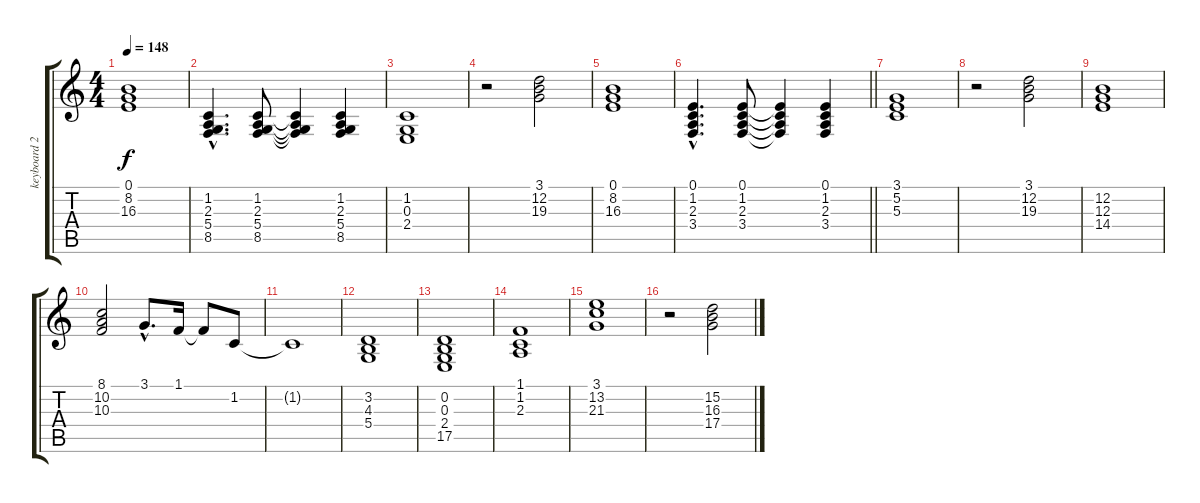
\track ("keyboard 2" "keyboard 2") {instrument acousticgrandpiano}
\staff {score tabs}
\tuning (E4 B3 G3 D3 A2 E2) {hide}
\ts (4 4)
\tempo 148
\clef g2
\ks c
(0.1 8.2 16.3).1{dy f} |
(1.2{hac} 2.3{hac} 5.4{hac} 8.5{hac}).4{d} (1.2 2.3 5.4 8.5).8 (1.2{t} 2.3{t} 5.4{t} 8.5{t}).4 (1.2 2.3 5.4 8.5).4 |
(1.2 0.3 2.4).1 |
r.2 (3.1 12.2 19.3).2 |
(0.1 8.2 16.3).1 |
\barLineRight lightlight
(0.1{hac} 1.2{hac} 2.3{hac} 3.4{hac}).4{d} (0.1 1.2 2.3 3.4).8 (0.1{t} 1.2{t} 2.3{t} 3.4{t}).4 (0.1 1.2 2.3 3.4).4 |
(3.1 5.2 5.3).1 |
r.2 (3.1 12.2 19.3).2 |
(12.2 12.3 14.4).1 |
(8.1 10.2 10.3).2 3.1{hac}.8{d} 1.1.16 1.1{t}.8 1.2.8 |
1.2{t}.1 |
(3.2 4.3 5.4).1 |
(0.2 0.3 2.4 17.5).1 |
(1.1 1.2 2.3).1 |
(3.1 13.2 21.3).1 |
r.2 (15.2 16.3 17.4).2
